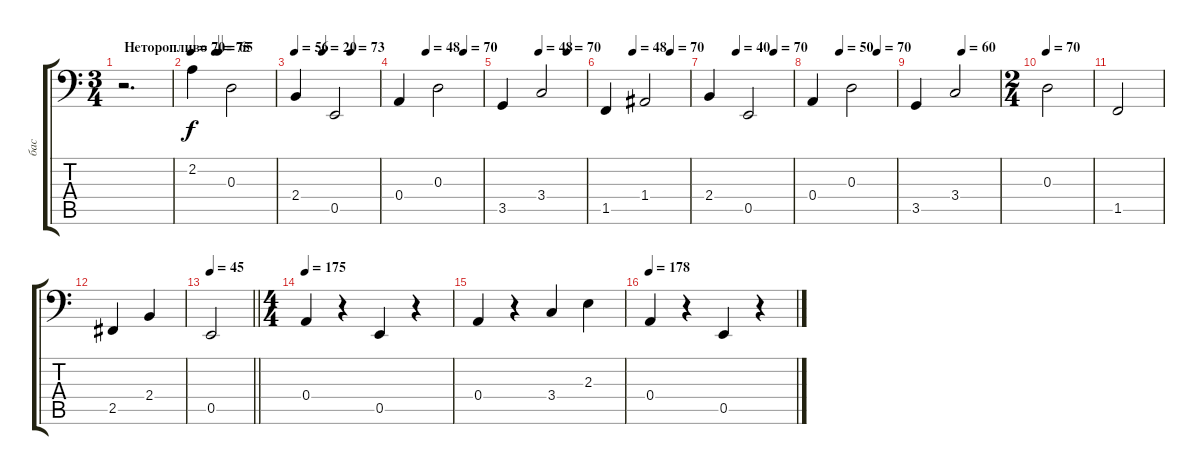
\track ("бас" "бас") {instrument electricbasspick}
\staff {score tabs}
\tuning (C3 G2 D2 A1 E1 B0) {hide}
\ts (3 4)
\tempo (75 "Неторопливо")
\clef f4
\ks aminor
r.2{d dy f instrument electricbasspick} |
\tempo 70
\tempo (65 0.3333333333333333)
2.2.4 0.3.2 |
\tempo 56
\tempo (20 0.3333333333333333)
\tempo (73 0.6666666666666666)
2.4.4 0.5.2 |
\tempo (48 0.3333333333333333)
\tempo (70 0.7777777777777778)
0.4.4 0.3.2 |
\tempo (48 0.4444444444444444)
\tempo (70 0.7777777777777778)
3.5.4 3.4.2 |
\tempo (48 0.3333333333333333)
\tempo (70 0.7777777777777778)
1.5.4 1.4.2 |
\tempo (40 0.3333333333333333)
\tempo (70 0.7777777777777778)
2.4.4 0.5.2 |
\tempo (50 0.3333333333333333)
\tempo (70 0.7777777777777778)
0.4.4 0.3.2 |
\tempo (60 0.5555555555555556)
3.5.4 3.4.2 |
\ts (2 4)
\tempo 70
0.3.2 |
1.5.2 |
2.5.4 2.4.4 |
\tempo 45
\barLineRight lightlight
0.5.2 |
\ts (4 4)
\tempo 175
0.4.4 r.4 0.5.4 r.4 |
0.4.4 r.4 3.4.4 2.3.4 |
\tempo 178
0.4.4 r.4 0.5.4 r.4
